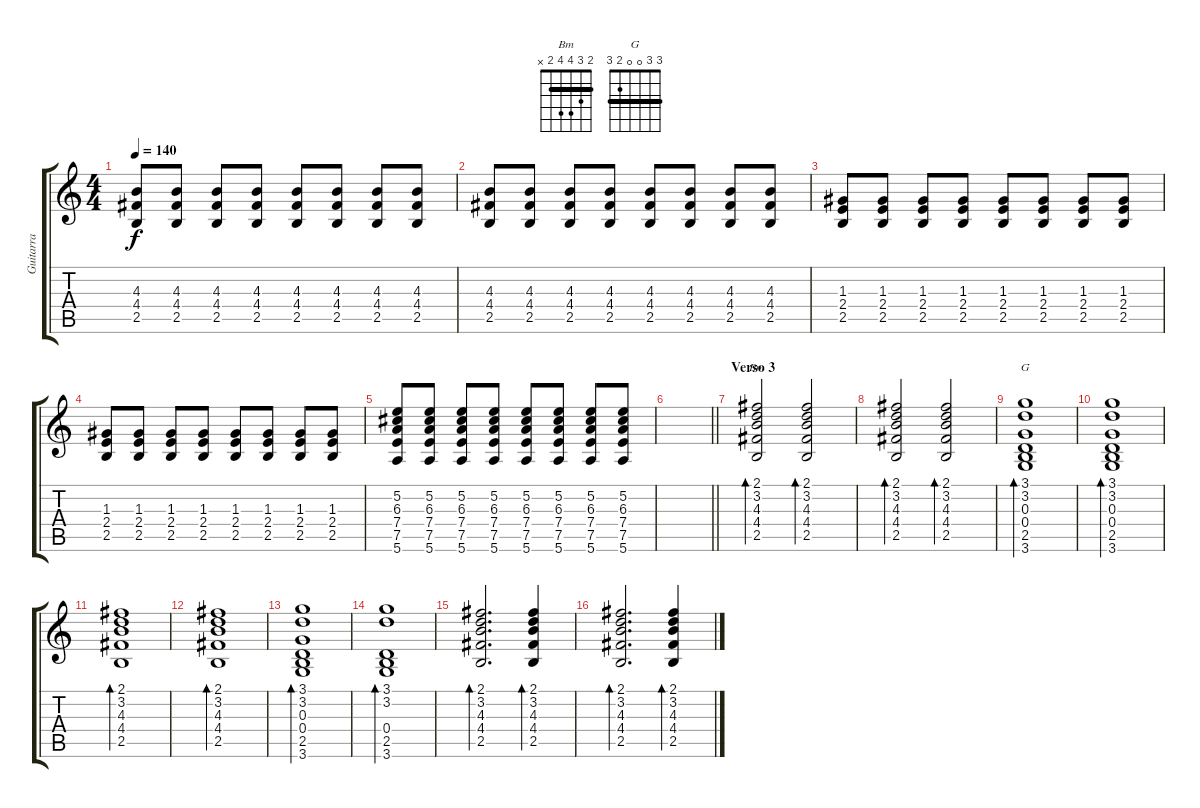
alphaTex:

\track ("Guitarra" "Guitarra") {instrument electricguitarclean}
\staff {score tabs}
\tuning (E4 B3 G3 D3 A2 E2) {hide}
\chord ("Bm" 2 3 4 4 2 x) {barre 2}
\chord ("G" 3 3 0 0 2 3) {barre 3}
\ts (4 4)
\tempo 140
\clef g2
\ks c
(4.3 4.4 2.5).8{dy f} (4.3 4.4 2.5).8 (4.3 4.4 2.5).8 (4.3 4.4 2.5).8 (4.3 4.4 2.5).8 (4.3 4.4 2.5).8 (4.3 4.4 2.5).8 (4.3 4.4 2.5).8 |
(4.3 4.4 2.5).8 (4.3 4.4 2.5).8 (4.3 4.4 2.5).8 (4.3 4.4 2.5).8 (4.3 4.4 2.5).8 (4.3 4.4 2.5).8 (4.3 4.4 2.5).8 (4.3 4.4 2.5).8 |
(1.3 2.4 2.5).8 (1.3 2.4 2.5).8 (1.3 2.4 2.5).8 (1.3 2.4 2.5).8 (1.3 2.4 2.5).8 (1.3 2.4 2.5).8 (1.3 2.4 2.5).8 (1.3 2.4 2.5).8 |
(1.3 2.4 2.5).8 (1.3 2.4 2.5).8 (1.3 2.4 2.5).8 (1.3 2.4 2.5).8 (1.3 2.4 2.5).8 (1.3 2.4 2.5).8 (1.3 2.4 2.5).8 (1.3 2.4 2.5).8 |
(5.2 6.3 7.4 7.5 5.6).8 (5.2 6.3 7.4 7.5 5.6).8 (5.2 6.3 7.4 7.5 5.6).8 (5.2 6.3 7.4 7.5 5.6).8 (5.2 6.3 7.4 7.5 5.6).8 (5.2 6.3 7.4 7.5 5.6).8 (5.2 6.3 7.4 7.5 5.6).8 (5.2 6.3 7.4 7.5 5.6).8 |
\barLineRight lightlight
|
\section ("" "Verso 3")
(2.1 3.2 4.3 4.4 2.5).2{bd 240 ch "Bm" instrument electricguitarclean} (2.1 3.2 4.3 4.4 2.5).2{bd 240} |
(2.1 3.2 4.3 4.4 2.5).2{bd 240} (2.1 3.2 4.3 4.4 2.5).2{bd 240} |
(3.1 3.2 0.3 0.4 2.5 3.6).1{bd 240 ch "G"} |
(3.1 3.2 0.3 0.4 2.5 3.6).1{bd 240} |
(2.1 3.2 4.3 4.4 2.5).1{bd 240} |
(2.1 3.2 4.3 4.4 2.5).1{bd 240} |
(3.1 3.2 0.3 0.4 2.5 3.6).1{bd 240} |
(3.1 3.2 0.4 2.5 3.6).1{bd 240} |
(2.1 3.2 4.3 4.4 2.5).2{d bd 240} (2.1 3.2 4.3 4.4 2.5).4{bd 240} |
(2.1 3.2 4.3 4.4 2.5).2{d bd 240} (2.1 3.2 4.3 4.4 2.5).4{bd 240}
